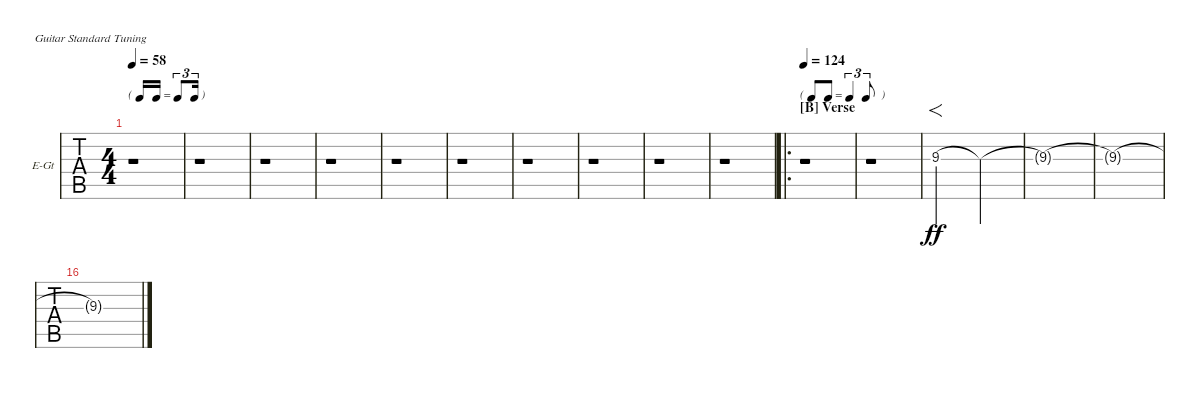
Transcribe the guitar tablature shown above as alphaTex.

\bracketExtendMode nobrackets
\firstSystemTrackNameOrientation horizontal
\otherSystemsTrackNameOrientation horizontal
\defaultBarNumberDisplay FirstOfSystem
\track ("synth" "E-Gt") {instrument electricguitarclean}
\staff {tabs}
\tuning (E4 B3 G3 D3 A2 E2)
\ts (4 4)
\tf triplet16th
\tempo 58
\clef g2
\scale
0.333333
\ks c
r.1{dy ff} |
\scale
0.333333 r.1 |
\scale
0.333333 r.1 |
\scale
0.333333 r.1 |
\scale
0.333333 r.1 |
\scale
0.333333 r.1 |
\scale
0.552834
\scale
0.333333 r.1 |
\scale
0.44717
\scale
0.333333 r.1 |
\scale
0.313433 r.1 |
\scale
0.313433 r.1 |
\ro
\tf triplet8th
\section ("B" "Verse")
\tempo 124
\scale
0.373134 r.1 |
\scale
0.333333 r.1 |
\scale
0.333333 9.3.2{f} 9.3{t}.2 |
\scale
0.333333 9.3{t}.1 |
\scale
0.333333 9.3{t}.1 |
\scale
0.333333 9.3{t}.1
